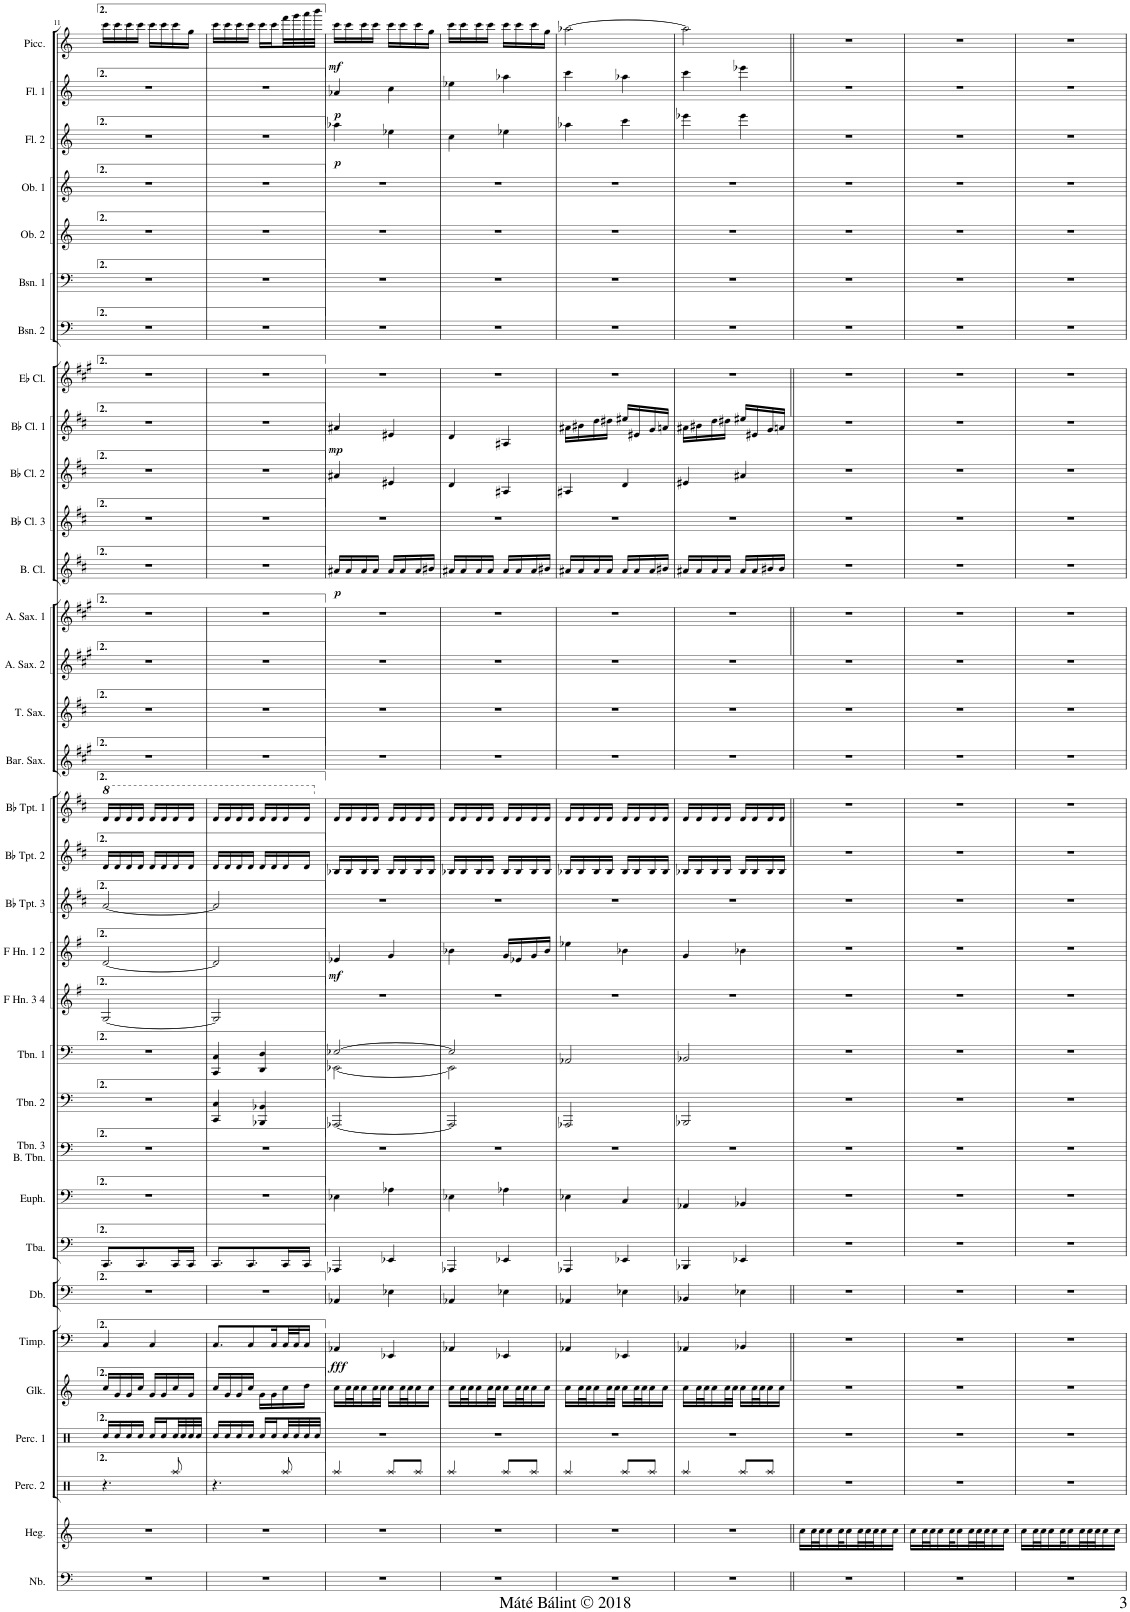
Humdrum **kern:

**kern	**kern	**kern	**kern	**kern	**kern	**dynam	**kern	**kern	**kern	**kern	**kern	**kern	**kern	**kern	**dynam	**kern	**kern	**kern	**kern	**kern	**kern	**kern	**kern	**dynam	**kern	**kern	**kern	**dynam	**kern	**kern	**kern	**kern	**kern	**kern	**dynam	**kern	**dynam	**kern	**dynam
*part33	*part32	*part31	*part30	*part29	*part28	*part28	*part27	*part26	*part25	*part24	*part23	*part22	*part21	*part20	*part20	*part19	*part18	*part17	*part16	*part15	*part14	*part13	*part12	*part12	*part11	*part10	*part9	*part9	*part8	*part7	*part6	*part5	*part4	*part3	*part3	*part2	*part2	*part1	*part1
*staff33	*staff32	*staff31	*staff30	*staff29	*staff28	*staff28	*staff27	*staff26	*staff25	*staff24	*staff23	*staff22	*staff21	*staff20	*staff20	*staff19	*staff18	*staff17	*staff16	*staff15	*staff14	*staff13	*staff12	*staff12	*staff11	*staff10	*staff9	*staff9	*staff8	*staff7	*staff6	*staff5	*staff4	*staff3	*staff3	*staff2	*staff2	*staff1	*staff1
*I"Nagybőgők	*I"Hegedűk	*I"Percussion 2	*I"Percussion 1	*I"Glockenspiel	*I"Timpani	*	*I"Double Bass	*I"Tuba	*I"Euphonium	*I"Trombone 3 &amp; Bass Trombone	*I"Trombone 2	*I"Trombone 1	*I"F Horn 3 &amp; 4	*I"F Horn 1 &amp; 2	*	*I"Bb Trumpet 3	*I"Bb Trumpet 2	*I"Bb Trumpet 1	*I"Baritone Saxophone	*I"Tenor Saxophone	*I"Alto Saxophone 2	*I"Alto Saxophone 1	*I"Bass Clarinet	*	*I"Bb Clarinet 3	*I"Bb Clarinet 2	*I"Bb Clarinet 1	*	*I"Eb Clarinet	*I"Bassoon 2	*I"Bassoon 1	*I"Oboe 2	*I"Oboe 1	*I"Flute 2	*	*I"Flute 1	*	*I"Piccolo	*
*I'Nb.	*I'Heg.	*I'Perc. 2	*I'Perc. 1	*I'Glk.	*I'Timp.	*	*I'Db.	*I'Tba.	*I'Euph.	*I'Tbn. 3 B. Tbn.	*I'Tbn. 2	*I'Tbn. 1	*I'F Hn. 3 4	*I'F Hn. 1 2	*	*I'Bb Tpt. 3	*I'Bb Tpt. 2	*I'Bb Tpt. 1	*I'Bar. Sax.	*I'T. Sax.	*I'A. Sax. 2	*I'A. Sax. 1	*I'B. Cl.	*	*I'Bb Cl. 3	*I'Bb Cl. 2	*I'Bb Cl. 1	*	*I'Eb Cl.	*I'Bsn. 2	*I'Bsn. 1	*I'Ob. 2	*I'Ob. 1	*I'Fl. 2	*	*I'Fl. 1	*	*I'Picc.	*
!!LO:PB:g=z
*clefF4	*clefG2	*clefX	*clefX	*clefG2	*clefF4	*	*clefF4	*clefF4	*clefF4	*clefF4	*clefF4	*clefF4	*clefG2	*clefG2	*	*clefG2	*clefG2	*clefG2	*clefG2	*clefG2	*clefG2	*clefG2	*clefG2	*	*clefG2	*clefG2	*clefG2	*	*clefG2	*clefF4	*clefF4	*clefG2	*clefG2	*clefG2	*	*clefG2	*	*clefG2	*
*Trd7c12	*	*	*	*Trd-14c-24	*	*	*Trd7c12	*	*	*	*	*	*Trd4c7	*Trd4c7	*	*Trd1c2	*Trd1c2	*Trd1c2	*Trd12c21	*Trd8c14	*Trd5c9	*Trd5c9	*Trd8c14	*	*Trd1c2	*Trd1c2	*Trd1c2	*	*Trd1c2	*	*	*	*	*	*	*	*	*Trd-7c-12	*
*k[]	*k[]	*k[]	*k[]	*k[]	*k[]	*	*k[]	*k[]	*k[]	*k[]	*k[]	*k[]	*k[f#]	*k[f#]	*	*k[f#c#]	*k[f#c#]	*k[f#c#]	*k[f#c#g#]	*k[f#c#]	*k[f#c#g#]	*k[f#c#g#]	*k[f#c#]	*	*k[f#c#]	*k[f#c#]	*k[f#c#]	*	*k[f#c#g#]	*k[]	*k[]	*k[]	*k[]	*k[]	*	*k[]	*	*k[]	*
*M2/4	*M2/4	*M2/4	*M2/4	*M2/4	*M2/4	*	*M2/4	*M2/4	*M2/4	*M2/4	*M2/4	*M2/4	*M2/4	*M2/4	*	*M2/4	*M2/4	*M2/4	*M2/4	*M2/4	*M2/4	*M2/4	*M2/4	*	*M2/4	*M2/4	*M2/4	*	*M2/4	*M2/4	*M2/4	*M2/4	*M2/4	*M2/4	*	*M2/4	*	*M2/4	*
*	*	*	*	*	*	*	*	*	*	*	*	*	*	*	*	*	*	*8va	*	*	*	*	*	*	*	*	*	*	*	*	*	*	*	*	*	*	*	*	*
=11	=11	=11	=11	=11	=11	=11	=11	=11	=11	=11	=11	=11	=11	=11	=11	=11	=11	=11	=11	=11	=11	=11	=11	=11	=11	=11	=11	=11	=11	=11	=11	=11	=11	=11	=11	=11	=11	=11	=11
2r	2r	4.r	16Rcc/LL	16cc/LL	4C/	.	2r	8.CC/L	2r	2r	2r	2r	[2G/	[2d/	.	[2a/	16d/LL	16dd/LL	2r	2r	2r	2r	2r	.	2r	2r	2r	.	2r	2r	2r	2r	2r	2r	.	2r	.	16ccc\LL	.
.	.	.	16Rcc/	16g/	.	.	.	.	.	.	.	.	.	.	.	.	16d/	16dd/	.	.	.	.	.	.	.	.	.	.	.	.	.	.	.	.	.	.	.	16ccc\	.
.	.	.	16Rcc/	16g/	.	.	.	.	.	.	.	.	.	.	.	.	16d/	16dd/	.	.	.	.	.	.	.	.	.	.	.	.	.	.	.	.	.	.	.	16ccc\	.
.	.	.	16Rcc/JJ	16cc/JJ	.	.	.	8.CC/	.	.	.	.	.	.	.	.	16d/JJ	16dd/JJ	.	.	.	.	.	.	.	.	.	.	.	.	.	.	.	.	.	.	.	16ccc\JJ	.
.	.	.	16Rcc/LL	16g/LL	4C/	.	.	.	.	.	.	.	.	.	.	.	16d/LL	16dd/LL	.	.	.	.	.	.	.	.	.	.	.	.	.	.	.	.	.	.	.	16ccc\LL	.
.	.	.	16Rcc/	16g/	.	.	.	.	.	.	.	.	.	.	.	.	16d/	16dd/	.	.	.	.	.	.	.	.	.	.	.	.	.	.	.	.	.	.	.	16ccc\	.
.	.	8Raa/	32Rcc/L	16cc/	.	.	.	16CC/L	.	.	.	.	.	.	.	.	16d/	16dd/	.	.	.	.	.	.	.	.	.	.	.	.	.	.	.	.	.	.	.	16ccc\	.
.	.	.	32Rcc/	.	.	.	.	.	.	.	.	.	.	.	.	.	.	.	.	.	.	.	.	.	.	.	.	.	.	.	.	.	.	.	.	.	.	.	.
.	.	.	32Rcc/	16g/JJ	.	.	.	16CC/JJ	.	.	.	.	.	.	.	.	16d/JJ	16dd/JJ	.	.	.	.	.	.	.	.	.	.	.	.	.	.	.	.	.	.	.	16gg\JJ	.
.	.	.	32Rcc/JJJ	.	.	.	.	.	.	.	.	.	.	.	.	.	.	.	.	.	.	.	.	.	.	.	.	.	.	.	.	.	.	.	.	.	.	.	.
=12	=12	=12	=12	=12	=12	=12	=12	=12	=12	=12	=12	=12	=12	=12	=12	=12	=12	=12	=12	=12	=12	=12	=12	=12	=12	=12	=12	=12	=12	=12	=12	=12	=12	=12	=12	=12	=12	=12	=12
2r	2r	4.r	16Rcc/LL	16cc/LL	8.C/L	.	2r	8.CC/L	2r	2r	4CC/ 4C/	4CC/ 4C/	2G/]	2d/]	.	2a/]	16d/LL	16dd/LL	2r	2r	2r	2r	2r	.	2r	2r	2r	.	2r	2r	2r	2r	2r	2r	.	2r	.	16ccc\LL	.
.	.	.	16Rcc/	16g/	.	.	.	.	.	.	.	.	.	.	.	.	16d/	16dd/	.	.	.	.	.	.	.	.	.	.	.	.	.	.	.	.	.	.	.	16ccc\	.
.	.	.	16Rcc/	16g/	.	.	.	.	.	.	.	.	.	.	.	.	16d/	16dd/	.	.	.	.	.	.	.	.	.	.	.	.	.	.	.	.	.	.	.	16ccc\	.
.	.	.	16Rcc/JJ	16cc/JJ	8C/	.	.	8.CC/	.	.	.	.	.	.	.	.	16d/JJ	16dd/JJ	.	.	.	.	.	.	.	.	.	.	.	.	.	.	.	.	.	.	.	16ccc\JJ	.
.	.	.	16Rcc/LL	16g\LL	.	.	.	.	.	.	4BBB-X/ 4BB-X/	4DD/ 4D/	.	.	.	.	16d/LL	16dd/LL	.	.	.	.	.	.	.	.	.	.	.	.	.	.	.	.	.	.	.	16ccc\LL	.
.	.	.	16Rcc/	16g\	16C/L	.	.	.	.	.	.	.	.	.	.	.	16d/	16dd/	.	.	.	.	.	.	.	.	.	.	.	.	.	.	.	.	.	.	.	16ccc\	.
.	.	8Raa/	32Rcc/L	16cc\	32C/L	.	.	16CC/L	.	.	.	.	.	.	.	.	16d/	16dd/	.	.	.	.	.	.	.	.	.	.	.	.	.	.	.	.	.	.	.	32fff\L	.
.	.	.	32Rcc/	.	32C/J	.	.	.	.	.	.	.	.	.	.	.	.	.	.	.	.	.	.	.	.	.	.	.	.	.	.	.	.	.	.	.	.	32ggg\	.
.	.	.	32Rcc/	16dd\JJ	16C/JJ	.	.	16CC/JJ	.	.	.	.	.	.	.	.	16d/JJ	16dd/JJ	.	.	.	.	.	.	.	.	.	.	.	.	.	.	.	.	.	.	.	32aaa\	.
.	.	.	32Rcc/JJJ	.	.	.	.	.	.	.	.	.	.	.	.	.	.	.	.	.	.	.	.	.	.	.	.	.	.	.	.	.	.	.	.	.	.	32bbb\JJJ	.
=13	=13	=13	=13	=13	=13	=13	=13	=13	=13	=13	=13	=13	=13	=13	=13	=13	=13	=13	=13	=13	=13	=13	=13	=13	=13	=13	=13	=13	=13	=13	=13	=13	=13	=13	=13	=13	=13	=13	=13
*	*	*	*	*	*	*	*	*	*	*	*	*^	*	*	*	*	*	*	*	*	*	*	*	*	*	*	*	*	*	*	*	*	*	*	*	*	*	*	*
*	*	*	*	*	*	*	*	*	*	*	*	*	*	*	*	*	*	*	*X8va	*	*	*	*	*	*	*	*	*	*	*	*	*	*	*	*	*	*	*	*	*
!	!	!	!	!	!	!LO:DY:b	!	!	!	!	!	!	!	!	!	!LO:DY:b	!	!	!	!	!	!	!	!	!LO:DY:b	!	!	!	!LO:DY:b	!	!	!	!	!	!	!LO:DY:b	!	!LO:DY:b	!	!LO:DY:b
2r	2r	4Raa/	2r	16cc\LL	4AA-X/	fff	4AA-X/	4AAA-X/	4E-X\	2r	[2AAA-X/	[2E-X/	[2EE-X\	2r	4e-X/	mf	2r	16B-X/LL	16d/LL	2r	2r	2r	2r	16a#X/LL	p	2r	4a#X/	4a#X/	mp	2r	2r	2r	2r	2r	4aa-X\	p	4a-X/	p	16ccc\LL	mf
.	.	.	.	32cc\L	.	.	.	.	.	.	.	.	.	.	.	.	.	16B-/	16d/	.	.	.	.	16a#/	.	.	.	.	.	.	.	.	.	.	.	.	.	.	16ccc\	.
.	.	.	.	32cc\J	.	.	.	.	.	.	.	.	.	.	.	.	.	.	.	.	.	.	.	.	.	.	.	.	.	.	.	.	.	.	.	.	.	.	.	.
.	.	.	.	16cc\	.	.	.	.	.	.	.	.	.	.	.	.	.	16B-/	16d/	.	.	.	.	16a#/	.	.	.	.	.	.	.	.	.	.	.	.	.	.	16ccc\	.
.	.	.	.	32cc\L	.	.	.	.	.	.	.	.	.	.	.	.	.	16B-/JJ	16d/JJ	.	.	.	.	16a#/JJ	.	.	.	.	.	.	.	.	.	.	.	.	.	.	16ccc\JJ	.
.	.	.	.	32cc\JJJ	.	.	.	.	.	.	.	.	.	.	.	.	.	.	.	.	.	.	.	.	.	.	.	.	.	.	.	.	.	.	.	.	.	.	.	.
.	.	8Raa/L	.	16cc\LL	4EE-X/	.	4E-X\	4EE-X/	4A-X\	.	.	.	.	.	4g/	.	.	16B-/LL	16d/LL	.	.	.	.	16a#/LL	.	.	4e#X/	4e#X/	.	.	.	.	.	.	4ee-X\	.	4cc\	.	16ccc\LL	.
.	.	.	.	32cc\L	.	.	.	.	.	.	.	.	.	.	.	.	.	16B-/	16d/	.	.	.	.	16a#/	.	.	.	.	.	.	.	.	.	.	.	.	.	.	16ccc\	.
.	.	.	.	32cc\J	.	.	.	.	.	.	.	.	.	.	.	.	.	.	.	.	.	.	.	.	.	.	.	.	.	.	.	.	.	.	.	.	.	.	.	.
.	.	8Raa/J	.	16cc\	.	.	.	.	.	.	.	.	.	.	.	.	.	16B-/	16d/	.	.	.	.	16a#/	.	.	.	.	.	.	.	.	.	.	.	.	.	.	16ccc\	.
.	.	.	.	16cc\JJ	.	.	.	.	.	.	.	.	.	.	.	.	.	16B-/JJ	16d/JJ	.	.	.	.	16b#X/JJ	.	.	.	.	.	.	.	.	.	.	.	.	.	.	16gg\JJ	.
=14	=14	=14	=14	=14	=14	=14	=14	=14	=14	=14	=14	=14	=14	=14	=14	=14	=14	=14	=14	=14	=14	=14	=14	=14	=14	=14	=14	=14	=14	=14	=14	=14	=14	=14	=14	=14	=14	=14	=14	=14
2r	2r	4Raa/	2r	16cc\LL	4AA-X/	.	4AA-X/	4AAA-X/	4E-X\	2r	2AAA-/]	2E-/]	2EE-\]	2r	4b-X\	.	2r	16B-X/LL	16d/LL	2r	2r	2r	2r	16a#X/LL	.	2r	4d/	4d/	.	2r	2r	2r	2r	2r	4cc\	.	4ee-X\	.	16ccc\LL	.
.	.	.	.	32cc\L	.	.	.	.	.	.	.	.	.	.	.	.	.	16B-/	16d/	.	.	.	.	16a#/	.	.	.	.	.	.	.	.	.	.	.	.	.	.	16ccc\	.
.	.	.	.	32cc\J	.	.	.	.	.	.	.	.	.	.	.	.	.	.	.	.	.	.	.	.	.	.	.	.	.	.	.	.	.	.	.	.	.	.	.	.
.	.	.	.	16cc\	.	.	.	.	.	.	.	.	.	.	.	.	.	16B-/	16d/	.	.	.	.	16a#/	.	.	.	.	.	.	.	.	.	.	.	.	.	.	16ccc\	.
.	.	.	.	32cc\L	.	.	.	.	.	.	.	.	.	.	.	.	.	16B-/JJ	16d/JJ	.	.	.	.	16a#/JJ	.	.	.	.	.	.	.	.	.	.	.	.	.	.	16ccc\JJ	.
.	.	.	.	32cc\JJJ	.	.	.	.	.	.	.	.	.	.	.	.	.	.	.	.	.	.	.	.	.	.	.	.	.	.	.	.	.	.	.	.	.	.	.	.
.	.	8Raa/L	.	16cc\LL	4EE-X/	.	4E-X\	4EE-X/	4A-X\	.	.	.	.	.	16g/LL	.	.	16B-/LL	16d/LL	.	.	.	.	16a#/LL	.	.	4A#X/	4A#X/	.	.	.	.	.	.	4ee-X\	.	4aa-X\	.	16ccc\LL	.
.	.	.	.	32cc\L	.	.	.	.	.	.	.	.	.	.	16e-X/	.	.	16B-/	16d/	.	.	.	.	16a#/	.	.	.	.	.	.	.	.	.	.	.	.	.	.	16ccc\	.
.	.	.	.	32cc\J	.	.	.	.	.	.	.	.	.	.	.	.	.	.	.	.	.	.	.	.	.	.	.	.	.	.	.	.	.	.	.	.	.	.	.	.
.	.	8Raa/J	.	16cc\	.	.	.	.	.	.	.	.	.	.	16g/	.	.	16B-/	16d/	.	.	.	.	16a#/	.	.	.	.	.	.	.	.	.	.	.	.	.	.	16ccc\	.
.	.	.	.	16cc\JJ	.	.	.	.	.	.	.	.	.	.	16b-/JJ	.	.	16B-/JJ	16d/JJ	.	.	.	.	16b#X/JJ	.	.	.	.	.	.	.	.	.	.	.	.	.	.	16gg\JJ	.
*	*	*	*	*	*	*	*	*	*	*	*	*v	*v	*	*	*	*	*	*	*	*	*	*	*	*	*	*	*	*	*	*	*	*	*	*	*	*	*	*	*
=15	=15	=15	=15	=15	=15	=15	=15	=15	=15	=15	=15	=15	=15	=15	=15	=15	=15	=15	=15	=15	=15	=15	=15	=15	=15	=15	=15	=15	=15	=15	=15	=15	=15	=15	=15	=15	=15	=15	=15
2r	2r	4Raa/	2r	16cc\LL	4AA-X/	.	4AA-X/	4AAA-X/	4E-X\	2r	2AAA-X/	2AA-X/	2r	4ee-X\	.	2r	16B-X/LL	16d/LL	2r	2r	2r	2r	16a#X/LL	.	2r	4A#X/	16a#X\LL	.	2r	2r	2r	2r	2r	4aa-X\	.	4ccc\	.	[2aa-X\	.
.	.	.	.	32cc\L	.	.	.	.	.	.	.	.	.	.	.	.	16B-/	16d/	.	.	.	.	16a#/	.	.	.	16b#X\	.	.	.	.	.	.	.	.	.	.	.	.
.	.	.	.	32cc\J	.	.	.	.	.	.	.	.	.	.	.	.	.	.	.	.	.	.	.	.	.	.	.	.	.	.	.	.	.	.	.	.	.	.	.
.	.	.	.	16cc\	.	.	.	.	.	.	.	.	.	.	.	.	16B-/	16d/	.	.	.	.	16a#/	.	.	.	16dd\	.	.	.	.	.	.	.	.	.	.	.	.
.	.	.	.	32cc\L	.	.	.	.	.	.	.	.	.	.	.	.	16B-/JJ	16d/JJ	.	.	.	.	16a#/JJ	.	.	.	16dd#X\JJ	.	.	.	.	.	.	.	.	.	.	.	.
.	.	.	.	32cc\JJJ	.	.	.	.	.	.	.	.	.	.	.	.	.	.	.	.	.	.	.	.	.	.	.	.	.	.	.	.	.	.	.	.	.	.	.
.	.	8Raa/L	.	16cc\LL	4EE-X/	.	4E-X\	4EE-X/	4C/	.	.	.	.	4b-X\	.	.	16B-/LL	16d/LL	.	.	.	.	16a#/LL	.	.	4d/	16ee#X/LL	.	.	.	.	.	.	4ccc\	.	4aa-X\	.	.	.
.	.	.	.	32cc\L	.	.	.	.	.	.	.	.	.	.	.	.	16B-/	16d/	.	.	.	.	16a#/	.	.	.	16e#X/	.	.	.	.	.	.	.	.	.	.	.	.
.	.	.	.	32cc\J	.	.	.	.	.	.	.	.	.	.	.	.	.	.	.	.	.	.	.	.	.	.	.	.	.	.	.	.	.	.	.	.	.	.	.
.	.	8Raa/J	.	16cc\	.	.	.	.	.	.	.	.	.	.	.	.	16B-/	16d/	.	.	.	.	16a#/	.	.	.	16g/	.	.	.	.	.	.	.	.	.	.	.	.
.	.	.	.	16cc\JJ	.	.	.	.	.	.	.	.	.	.	.	.	16B-/JJ	16d/JJ	.	.	.	.	16b#X/JJ	.	.	.	16an/JJ	.	.	.	.	.	.	.	.	.	.	.	.
=16	=16	=16	=16	=16	=16	=16	=16	=16	=16	=16	=16	=16	=16	=16	=16	=16	=16	=16	=16	=16	=16	=16	=16	=16	=16	=16	=16	=16	=16	=16	=16	=16	=16	=16	=16	=16	=16	=16	=16
2r	2r	4Raa/	2r	16cc\LL	4AA-X/	.	4BB-X/	4BBB-X/	4AA-X/	2r	2BBB-X/	2BB-X/	2r	4g/	.	2r	16B-X/LL	16d/LL	2r	2r	2r	2r	16a#X/LL	.	2r	4e#X/	16a#X\LL	.	2r	2r	2r	2r	2r	4eee-X\	.	4ccc\	.	2aa-\]	.
.	.	.	.	32cc\L	.	.	.	.	.	.	.	.	.	.	.	.	16B-/	16d/	.	.	.	.	16a#/	.	.	.	16b#X\	.	.	.	.	.	.	.	.	.	.	.	.
.	.	.	.	32cc\J	.	.	.	.	.	.	.	.	.	.	.	.	.	.	.	.	.	.	.	.	.	.	.	.	.	.	.	.	.	.	.	.	.	.	.
.	.	.	.	16cc\	.	.	.	.	.	.	.	.	.	.	.	.	16B-/	16d/	.	.	.	.	16a#/	.	.	.	16dd\	.	.	.	.	.	.	.	.	.	.	.	.
.	.	.	.	32cc\L	.	.	.	.	.	.	.	.	.	.	.	.	16B-/JJ	16d/JJ	.	.	.	.	16a#/JJ	.	.	.	16dd#X\JJ	.	.	.	.	.	.	.	.	.	.	.	.
.	.	.	.	32cc\JJJ	.	.	.	.	.	.	.	.	.	.	.	.	.	.	.	.	.	.	.	.	.	.	.	.	.	.	.	.	.	.	.	.	.	.	.
.	.	8Raa/L	.	16cc\LL	4BB-X/	.	4E-X\	4EE-X/	4BB-X/	.	.	.	.	4b-X\	.	.	16B-/LL	16d/LL	.	.	.	.	16a#/LL	.	.	4a#X/	16ee#X/LL	.	.	.	.	.	.	4eee-\	.	4eee-X\	.	.	.
.	.	.	.	32cc\L	.	.	.	.	.	.	.	.	.	.	.	.	16B-/	16d/	.	.	.	.	16a#/	.	.	.	16e#X/	.	.	.	.	.	.	.	.	.	.	.	.
.	.	.	.	32cc\J	.	.	.	.	.	.	.	.	.	.	.	.	.	.	.	.	.	.	.	.	.	.	.	.	.	.	.	.	.	.	.	.	.	.	.
.	.	8Raa/J	.	16cc\	.	.	.	.	.	.	.	.	.	.	.	.	16B-/	16d/	.	.	.	.	16b#X/	.	.	.	16g/	.	.	.	.	.	.	.	.	.	.	.	.
.	.	.	.	16cc\JJ	.	.	.	.	.	.	.	.	.	.	.	.	16B-/JJ	16d/JJ	.	.	.	.	16b#/JJ	.	.	.	16an/JJ	.	.	.	.	.	.	.	.	.	.	.	.
=17||	=17||	=17||	=17||	=17||	=17||	=17||	=17||	=17||	=17||	=17||	=17||	=17||	=17||	=17||	=17||	=17||	=17||	=17||	=17||	=17||	=17||	=17||	=17||	=17||	=17||	=17||	=17||	=17||	=17||	=17||	=17||	=17||	=17||	=17||	=17||	=17||	=17||	=17||	=17||
2r	16cc\LL	2r	2r	2r	2r	.	2r	2r	2r	2r	2r	2r	2r	2r	.	2r	2r	2r	2r	2r	2r	2r	2r	.	2r	2r	2r	.	2r	2r	2r	2r	2r	2r	.	2r	.	2r	.
.	32cc\L	.	.	.	.	.	.	.	.	.	.	.	.	.	.	.	.	.	.	.	.	.	.	.	.	.	.	.	.	.	.	.	.	.	.	.	.	.	.
.	32cc\J	.	.	.	.	.	.	.	.	.	.	.	.	.	.	.	.	.	.	.	.	.	.	.	.	.	.	.	.	.	.	.	.	.	.	.	.	.	.
.	16cc\	.	.	.	.	.	.	.	.	.	.	.	.	.	.	.	.	.	.	.	.	.	.	.	.	.	.	.	.	.	.	.	.	.	.	.	.	.	.
.	32cc\K	.	.	.	.	.	.	.	.	.	.	.	.	.	.	.	.	.	.	.	.	.	.	.	.	.	.	.	.	.	.	.	.	.	.	.	.	.	.
.	16cc\	.	.	.	.	.	.	.	.	.	.	.	.	.	.	.	.	.	.	.	.	.	.	.	.	.	.	.	.	.	.	.	.	.	.	.	.	.	.
.	32cc\L	.	.	.	.	.	.	.	.	.	.	.	.	.	.	.	.	.	.	.	.	.	.	.	.	.	.	.	.	.	.	.	.	.	.	.	.	.	.
.	32cc\	.	.	.	.	.	.	.	.	.	.	.	.	.	.	.	.	.	.	.	.	.	.	.	.	.	.	.	.	.	.	.	.	.	.	.	.	.	.
.	32cc\J	.	.	.	.	.	.	.	.	.	.	.	.	.	.	.	.	.	.	.	.	.	.	.	.	.	.	.	.	.	.	.	.	.	.	.	.	.	.
.	16cc\	.	.	.	.	.	.	.	.	.	.	.	.	.	.	.	.	.	.	.	.	.	.	.	.	.	.	.	.	.	.	.	.	.	.	.	.	.	.
.	16cc\JJ	.	.	.	.	.	.	.	.	.	.	.	.	.	.	.	.	.	.	.	.	.	.	.	.	.	.	.	.	.	.	.	.	.	.	.	.	.	.
=18	=18	=18	=18	=18	=18	=18	=18	=18	=18	=18	=18	=18	=18	=18	=18	=18	=18	=18	=18	=18	=18	=18	=18	=18	=18	=18	=18	=18	=18	=18	=18	=18	=18	=18	=18	=18	=18	=18	=18
2r	16cc\LL	2r	2r	2r	2r	.	2r	2r	2r	2r	2r	2r	2r	2r	.	2r	2r	2r	2r	2r	2r	2r	2r	.	2r	2r	2r	.	2r	2r	2r	2r	2r	2r	.	2r	.	2r	.
.	32cc\L	.	.	.	.	.	.	.	.	.	.	.	.	.	.	.	.	.	.	.	.	.	.	.	.	.	.	.	.	.	.	.	.	.	.	.	.	.	.
.	32cc\J	.	.	.	.	.	.	.	.	.	.	.	.	.	.	.	.	.	.	.	.	.	.	.	.	.	.	.	.	.	.	.	.	.	.	.	.	.	.
.	16cc\	.	.	.	.	.	.	.	.	.	.	.	.	.	.	.	.	.	.	.	.	.	.	.	.	.	.	.	.	.	.	.	.	.	.	.	.	.	.
.	32cc\K	.	.	.	.	.	.	.	.	.	.	.	.	.	.	.	.	.	.	.	.	.	.	.	.	.	.	.	.	.	.	.	.	.	.	.	.	.	.
.	16cc\	.	.	.	.	.	.	.	.	.	.	.	.	.	.	.	.	.	.	.	.	.	.	.	.	.	.	.	.	.	.	.	.	.	.	.	.	.	.
.	32cc\L	.	.	.	.	.	.	.	.	.	.	.	.	.	.	.	.	.	.	.	.	.	.	.	.	.	.	.	.	.	.	.	.	.	.	.	.	.	.
.	32cc\	.	.	.	.	.	.	.	.	.	.	.	.	.	.	.	.	.	.	.	.	.	.	.	.	.	.	.	.	.	.	.	.	.	.	.	.	.	.
.	32cc\J	.	.	.	.	.	.	.	.	.	.	.	.	.	.	.	.	.	.	.	.	.	.	.	.	.	.	.	.	.	.	.	.	.	.	.	.	.	.
.	16cc\	.	.	.	.	.	.	.	.	.	.	.	.	.	.	.	.	.	.	.	.	.	.	.	.	.	.	.	.	.	.	.	.	.	.	.	.	.	.
.	16cc\JJ	.	.	.	.	.	.	.	.	.	.	.	.	.	.	.	.	.	.	.	.	.	.	.	.	.	.	.	.	.	.	.	.	.	.	.	.	.	.
=19	=19	=19	=19	=19	=19	=19	=19	=19	=19	=19	=19	=19	=19	=19	=19	=19	=19	=19	=19	=19	=19	=19	=19	=19	=19	=19	=19	=19	=19	=19	=19	=19	=19	=19	=19	=19	=19	=19	=19
2r	16cc\LL	2r	2r	2r	2r	.	2r	2r	2r	2r	2r	2r	2r	2r	.	2r	2r	2r	2r	2r	2r	2r	2r	.	2r	2r	2r	.	2r	2r	2r	2r	2r	2r	.	2r	.	2r	.
.	32cc\L	.	.	.	.	.	.	.	.	.	.	.	.	.	.	.	.	.	.	.	.	.	.	.	.	.	.	.	.	.	.	.	.	.	.	.	.	.	.
.	32cc\J	.	.	.	.	.	.	.	.	.	.	.	.	.	.	.	.	.	.	.	.	.	.	.	.	.	.	.	.	.	.	.	.	.	.	.	.	.	.
.	16cc\	.	.	.	.	.	.	.	.	.	.	.	.	.	.	.	.	.	.	.	.	.	.	.	.	.	.	.	.	.	.	.	.	.	.	.	.	.	.
.	32cc\K	.	.	.	.	.	.	.	.	.	.	.	.	.	.	.	.	.	.	.	.	.	.	.	.	.	.	.	.	.	.	.	.	.	.	.	.	.	.
.	16cc\	.	.	.	.	.	.	.	.	.	.	.	.	.	.	.	.	.	.	.	.	.	.	.	.	.	.	.	.	.	.	.	.	.	.	.	.	.	.
.	32cc\L	.	.	.	.	.	.	.	.	.	.	.	.	.	.	.	.	.	.	.	.	.	.	.	.	.	.	.	.	.	.	.	.	.	.	.	.	.	.
.	32cc\	.	.	.	.	.	.	.	.	.	.	.	.	.	.	.	.	.	.	.	.	.	.	.	.	.	.	.	.	.	.	.	.	.	.	.	.	.	.
.	32cc\J	.	.	.	.	.	.	.	.	.	.	.	.	.	.	.	.	.	.	.	.	.	.	.	.	.	.	.	.	.	.	.	.	.	.	.	.	.	.
.	16cc\	.	.	.	.	.	.	.	.	.	.	.	.	.	.	.	.	.	.	.	.	.	.	.	.	.	.	.	.	.	.	.	.	.	.	.	.	.	.
.	16cc\JJ	.	.	.	.	.	.	.	.	.	.	.	.	.	.	.	.	.	.	.	.	.	.	.	.	.	.	.	.	.	.	.	.	.	.	.	.	.	.
=	=	=	=	=	=	=	=	=	=	=	=	=	=	=	=	=	=	=	=	=	=	=	=	=	=	=	=	=	=	=	=	=	=	=	=	=	=	=	=
*-	*-	*-	*-	*-	*-	*-	*-	*-	*-	*-	*-	*-	*-	*-	*-	*-	*-	*-	*-	*-	*-	*-	*-	*-	*-	*-	*-	*-	*-	*-	*-	*-	*-	*-	*-	*-	*-	*-	*-
